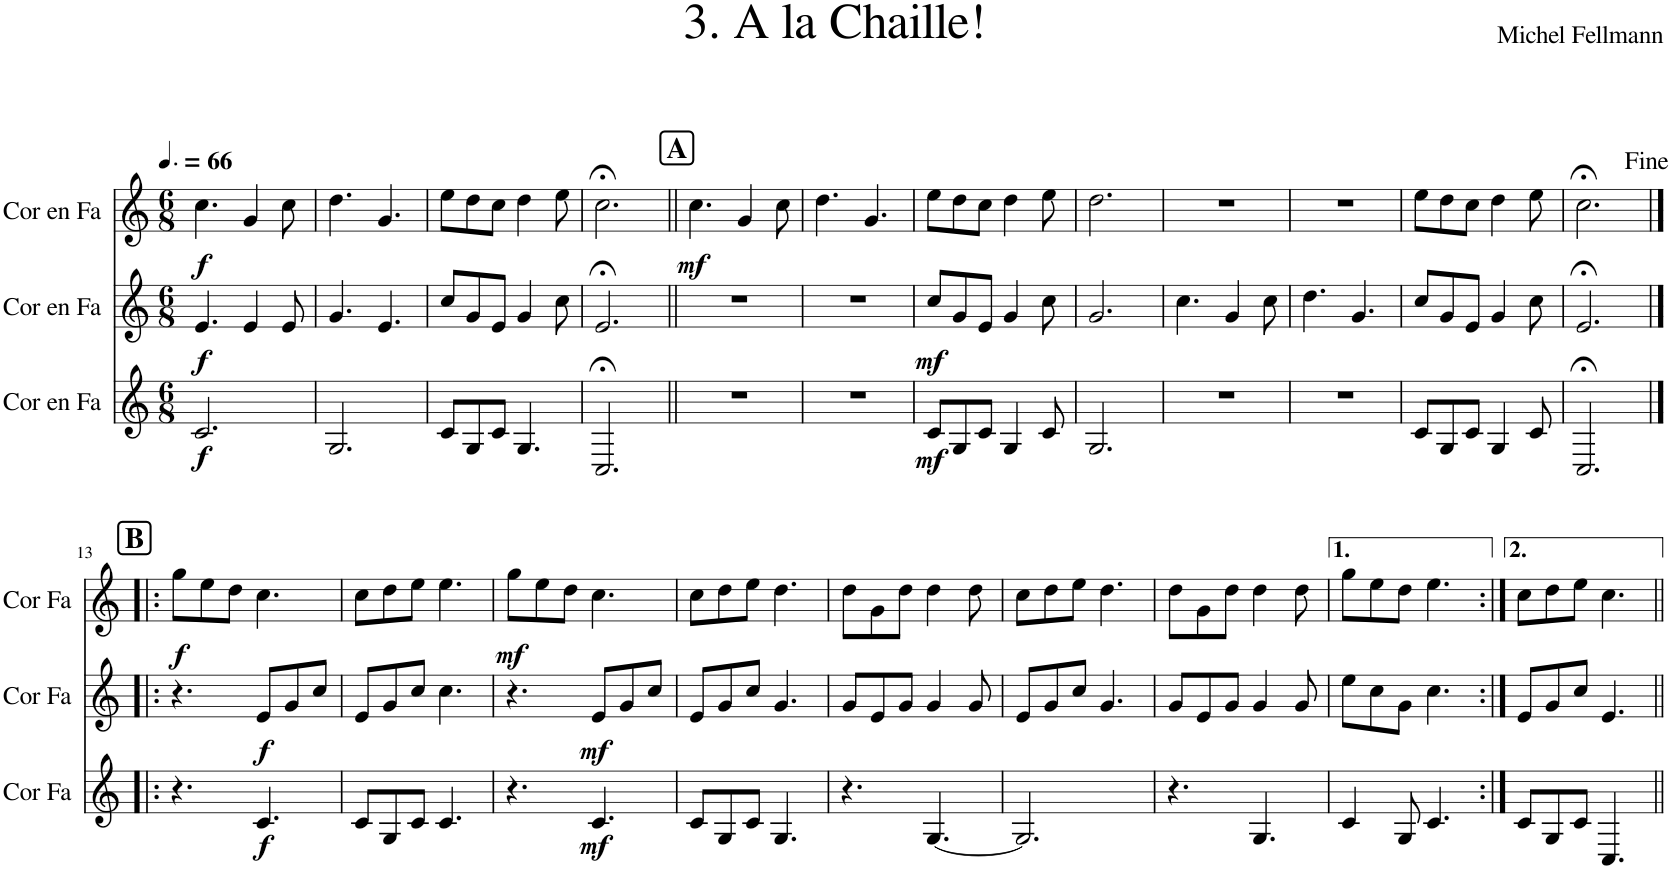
**kern	**dynam	**kern	**dynam	**kern	**dynam
*part3	*part3	*part2	*part2	*part1	*part1
*staff3	*staff3	*staff2	*staff2	*staff1	*staff1
*I"Cor en Fa	*	*I"Cor en Fa	*	*I"Cor en Fa	*
*I'Cor Fa	*	*I'Cor Fa	*	*I'Cor Fa	*
*clefG2	*	*clefG2	*	*clefG2	*
*Trd4c7	*	*Trd4c7	*	*Trd4c7	*
*k[]	*	*k[]	*	*k[]	*
*M6/8	*	*M6/8	*	*M6/8	*
*MM99	*	*MM99	*	*MM99	*
=1	=1	=1	=1	=1	=1
!	!LO:DY:b	!	!LO:DY:b	!	!LO:DY:b
2.c/	f	4.e/	f	4.cc\	f
.	.	4e/	.	4g/	.
.	.	8e/	.	8cc\	.
=2	=2	=2	=2	=2	=2
2.G/	.	4.g/	.	4.dd\	.
.	.	4.e/	.	4.g/	.
=3	=3	=3	=3	=3	=3
8c/L	.	8cc/L	.	8ee\L	.
8G/	.	8g/	.	8dd\	.
8c/J	.	8e/J	.	8cc\J	.
4.G/	.	4g/	.	4dd\	.
.	.	8cc\	.	8ee\	.
=4	=4	=4	=4	=4	=4
2.C;</	.	2.e;</	.	2.cc;<\	.
!!LO:REH:place=s1:a:B:cj:fs=14:t=A
=5||	=5||	=5||	=5||	=5||	=5||
!	!	!	!	!	!LO:DY:b
2.r	.	2.r	.	4.cc\	mf
.	.	.	.	4g/	.
.	.	.	.	8cc\	.
=6	=6	=6	=6	=6	=6
2.r	.	2.r	.	4.dd\	.
.	.	.	.	4.g/	.
=7	=7	=7	=7	=7	=7
!	!LO:DY:b	!	!LO:DY:b	!	!
8c/L	mf	8cc/L	mf	8ee\L	.
8G/	.	8g/	.	8dd\	.
8c/J	.	8e/J	.	8cc\J	.
4G/	.	4g/	.	4dd\	.
8c/	.	8cc\	.	8ee\	.
=8	=8	=8	=8	=8	=8
2.G/	.	2.g/	.	2.dd\	.
=9	=9	=9	=9	=9	=9
2.r	.	4.cc\	.	2.r	.
.	.	4g/	.	.	.
.	.	8cc\	.	.	.
=10	=10	=10	=10	=10	=10
2.r	.	4.dd\	.	2.r	.
.	.	4.g/	.	.	.
=11	=11	=11	=11	=11	=11
8c/L	.	8cc/L	.	8ee\L	.
8G/	.	8g/	.	8dd\	.
8c/J	.	8e/J	.	8cc\J	.
4G/	.	4g/	.	4dd\	.
8c/	.	8cc\	.	8ee\	.
=12	=12	=12	=12	=12	=12
2.C;</	.	2.e;</	.	2.cc;<\	.
!!LO:LB:g=z
!!LO:REH:place=s1:a:B:cj:fs=14:t=B
=13|!:	=13|!:	=13|!:	=13|!:	=13|!:	=13|!:
!	!	!	!	!	!LO:DY:b
4.r	.	4.r	.	8gg\L	f
.	.	.	.	8ee\	.
.	.	.	.	8dd\J	.
!	!LO:DY:b	!	!LO:DY:b	!	!
4.c/	f	8e/L	f	4.cc\	.
.	.	8g/	.	.	.
.	.	8cc/J	.	.	.
=14	=14	=14	=14	=14	=14
8c/L	.	8e/L	.	8cc\L	.
8G/	.	8g/	.	8dd\	.
8c/J	.	8cc/J	.	8ee\J	.
4.c/	.	4.cc\	.	4.ee\	.
=15	=15	=15	=15	=15	=15
!	!	!	!	!	!LO:DY:b
4.r	.	4.r	.	8gg\L	mf
.	.	.	.	8ee\	.
.	.	.	.	8dd\J	.
!	!LO:DY:b	!	!LO:DY:b	!	!
4.c/	mf	8e/L	mf	4.cc\	.
.	.	8g/	.	.	.
.	.	8cc/J	.	.	.
=16	=16	=16	=16	=16	=16
8c/L	.	8e/L	.	8cc\L	.
8G/	.	8g/	.	8dd\	.
8c/J	.	8cc/J	.	8ee\J	.
4.G/	.	4.g/	.	4.dd\	.
=17	=17	=17	=17	=17	=17
4.r	.	8g/L	.	8dd\L	.
.	.	8e/	.	8g\	.
.	.	8g/J	.	8dd\J	.
[4.G/	.	4g/	.	4dd\	.
.	.	8g/	.	8dd\	.
=18	=18	=18	=18	=18	=18
2.G/]	.	8e/L	.	8cc\L	.
.	.	8g/	.	8dd\	.
.	.	8cc/J	.	8ee\J	.
.	.	4.g/	.	4.dd\	.
=19	=19	=19	=19	=19	=19
4.r	.	8g/L	.	8dd\L	.
.	.	8e/	.	8g\	.
.	.	8g/J	.	8dd\J	.
4.G/	.	4g/	.	4dd\	.
.	.	8g/	.	8dd\	.
=20	=20	=20	=20	=20	=20
4c/	.	8ee\L	.	8gg\L	.
.	.	8cc\	.	8ee\	.
8G/	.	8g\J	.	8dd\J	.
4.c/	.	4.cc\	.	4.ee\	.
=21:|!	=21:|!	=21:|!	=21:|!	=21:|!	=21:|!
8c/L	.	8e/L	.	8cc\L	.
8G/	.	8g/	.	8dd\	.
8c/J	.	8cc/J	.	8ee\J	.
4.C/	.	4.e/	.	4.cc\	.
=||	=||	=||	=||	=||	=||
*-	*-	*-	*-	*-	*-
